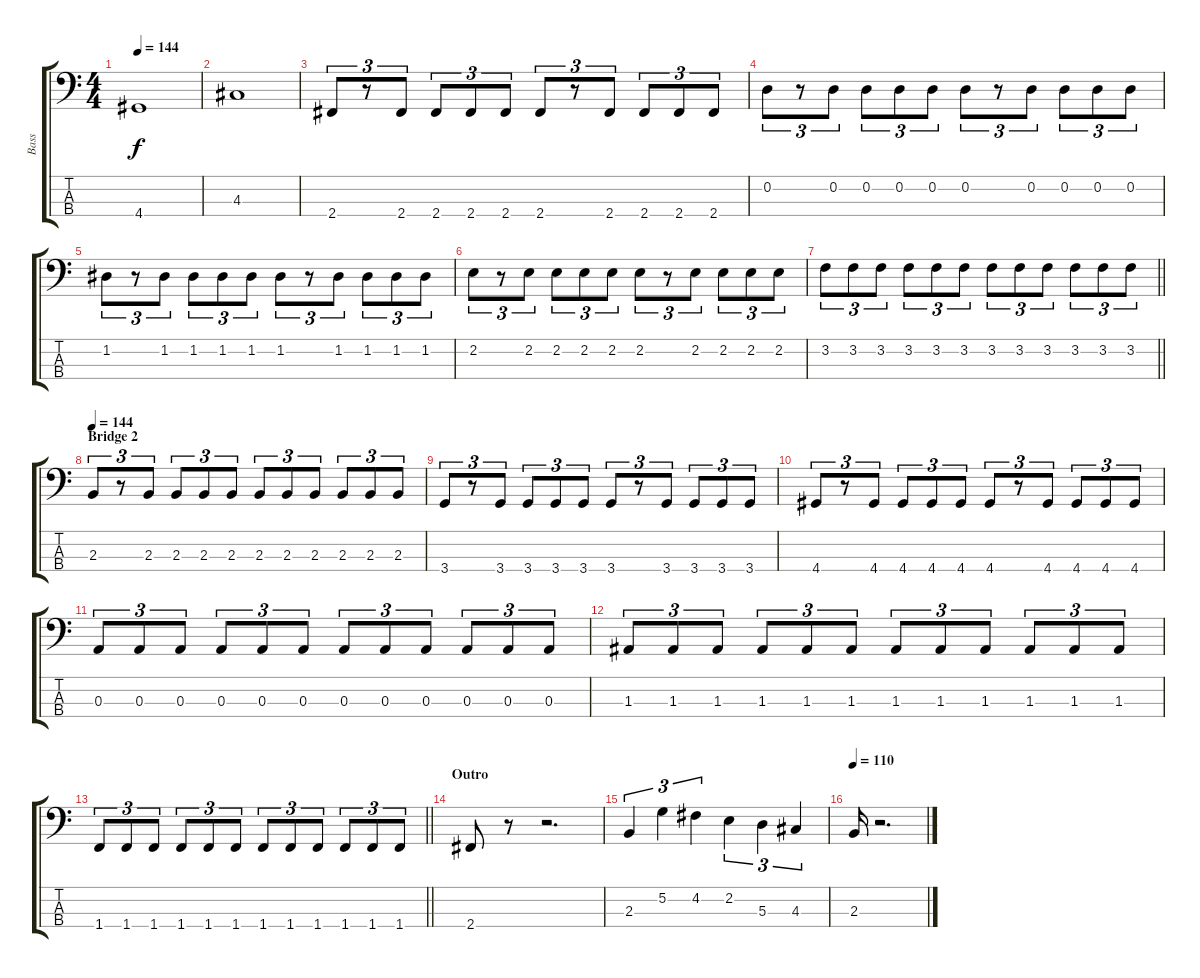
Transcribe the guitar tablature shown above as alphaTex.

\track ("Bass" "Bass") {instrument electricbassfinger}
\staff {score tabs}
\tuning (G2 D2 A1 E1) {hide}
\ts (4 4)
\tempo 144
\clef f4
\ks c
4.4.1{dy f} |
4.3.1 |
2.4.8{tu (3 2)} r.8{tu (3 2)} 2.4.8{tu (3 2)} 2.4.8{tu (3 2)} 2.4.8{tu (3 2)} 2.4.8{tu (3 2)} 2.4.8{tu (3 2)} r.8{tu (3 2)} 2.4.8{tu (3 2)} 2.4.8{tu (3 2)} 2.4.8{tu (3 2)} 2.4.8{tu (3 2)} |
0.2.8{tu (3 2)} r.8{tu (3 2)} 0.2.8{tu (3 2)} 0.2.8{tu (3 2)} 0.2.8{tu (3 2)} 0.2.8{tu (3 2)} 0.2.8{tu (3 2)} r.8{tu (3 2)} 0.2.8{tu (3 2)} 0.2.8{tu (3 2)} 0.2.8{tu (3 2)} 0.2.8{tu (3 2)} |
1.2.8{tu (3 2)} r.8{tu (3 2)} 1.2.8{tu (3 2)} 1.2.8{tu (3 2)} 1.2.8{tu (3 2)} 1.2.8{tu (3 2)} 1.2.8{tu (3 2)} r.8{tu (3 2)} 1.2.8{tu (3 2)} 1.2.8{tu (3 2)} 1.2.8{tu (3 2)} 1.2.8{tu (3 2)} |
2.2.8{tu (3 2)} r.8{tu (3 2)} 2.2.8{tu (3 2)} 2.2.8{tu (3 2)} 2.2.8{tu (3 2)} 2.2.8{tu (3 2)} 2.2.8{tu (3 2)} r.8{tu (3 2)} 2.2.8{tu (3 2)} 2.2.8{tu (3 2)} 2.2.8{tu (3 2)} 2.2.8{tu (3 2)} |
\barLineRight lightlight
3.2.8{tu (3 2)} 3.2.8{tu (3 2)} 3.2.8{tu (3 2)} 3.2.8{tu (3 2)} 3.2.8{tu (3 2)} 3.2.8{tu (3 2)} 3.2.8{tu (3 2)} 3.2.8{tu (3 2)} 3.2.8{tu (3 2)} 3.2.8{tu (3 2)} 3.2.8{tu (3 2)} 3.2.8{tu (3 2)} |
\section ("" "Bridge 2")
\tempo 144
2.3.8{tu (3 2)} r.8{tu (3 2)} 2.3.8{tu (3 2)} 2.3.8{tu (3 2)} 2.3.8{tu (3 2)} 2.3.8{tu (3 2)} 2.3.8{tu (3 2)} 2.3.8{tu (3 2)} 2.3.8{tu (3 2)} 2.3.8{tu (3 2)} 2.3.8{tu (3 2)} 2.3.8{tu (3 2)} |
3.4.8{tu (3 2)} r.8{tu (3 2)} 3.4.8{tu (3 2)} 3.4.8{tu (3 2)} 3.4.8{tu (3 2)} 3.4.8{tu (3 2)} 3.4.8{tu (3 2)} r.8{tu (3 2)} 3.4.8{tu (3 2)} 3.4.8{tu (3 2)} 3.4.8{tu (3 2)} 3.4.8{tu (3 2)} |
4.4.8{tu (3 2)} r.8{tu (3 2)} 4.4.8{tu (3 2)} 4.4.8{tu (3 2)} 4.4.8{tu (3 2)} 4.4.8{tu (3 2)} 4.4.8{tu (3 2)} r.8{tu (3 2)} 4.4.8{tu (3 2)} 4.4.8{tu (3 2)} 4.4.8{tu (3 2)} 4.4.8{tu (3 2)} |
0.3.8{tu (3 2)} 0.3.8{tu (3 2)} 0.3.8{tu (3 2)} 0.3.8{tu (3 2)} 0.3.8{tu (3 2)} 0.3.8{tu (3 2)} 0.3.8{tu (3 2)} 0.3.8{tu (3 2)} 0.3.8{tu (3 2)} 0.3.8{tu (3 2)} 0.3.8{tu (3 2)} 0.3.8{tu (3 2)} |
1.3.8{tu (3 2)} 1.3.8{tu (3 2)} 1.3.8{tu (3 2)} 1.3.8{tu (3 2)} 1.3.8{tu (3 2)} 1.3.8{tu (3 2)} 1.3.8{tu (3 2)} 1.3.8{tu (3 2)} 1.3.8{tu (3 2)} 1.3.8{tu (3 2)} 1.3.8{tu (3 2)} 1.3.8{tu (3 2)} |
\barLineRight lightlight
1.4.8{tu (3 2)} 1.4.8{tu (3 2)} 1.4.8{tu (3 2)} 1.4.8{tu (3 2)} 1.4.8{tu (3 2)} 1.4.8{tu (3 2)} 1.4.8{tu (3 2)} 1.4.8{tu (3 2)} 1.4.8{tu (3 2)} 1.4.8{tu (3 2)} 1.4.8{tu (3 2)} 1.4.8{tu (3 2)} |
\section ("" "Outro")
2.4.8 r.8 r.2{d} |
2.3.4{tu (3 2)} 5.2.4{tu (3 2)} 4.2.4{tu (3 2)} 2.2.4{tu (3 2)} 5.3.4{tu (3 2)} 4.3.4{tu (3 2)} |
\tempo 110
2.3.16 r.2{d}
